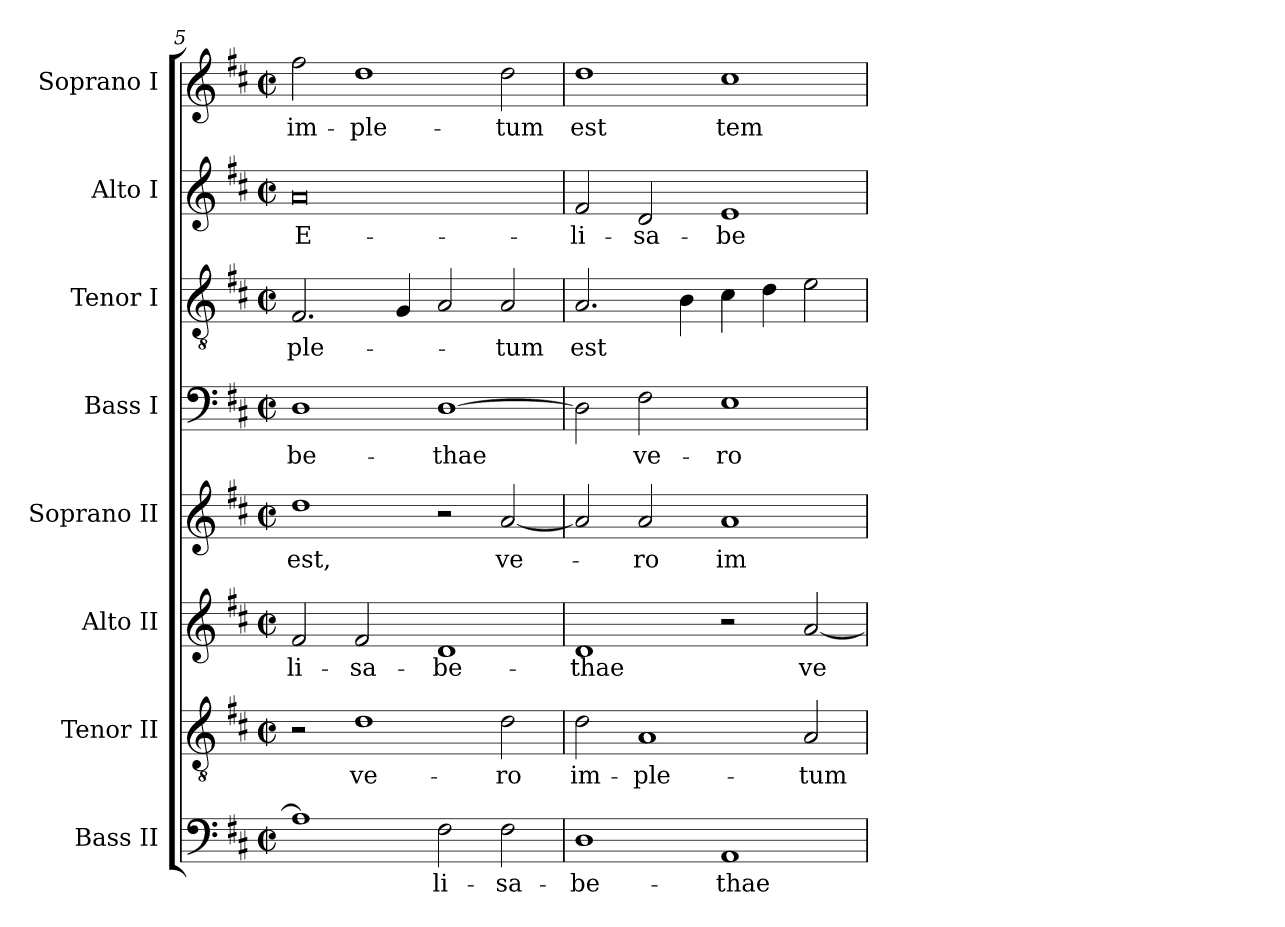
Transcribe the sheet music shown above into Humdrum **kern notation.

**kern	**text	**kern	**text	**kern	**text	**kern	**text	**kern	**text	**kern	**text	**kern	**text	**kern	**text
*part8	*part8	*part7	*part7	*part6	*part6	*part5	*part5	*part4	*part4	*part3	*part3	*part2	*part2	*part1	*part1
*staff8	*staff8	*staff7	*staff7	*staff6	*staff6	*staff5	*staff5	*staff4	*staff4	*staff3	*staff3	*staff2	*staff2	*staff1	*staff1
*I"Bass II	*	*I"Tenor II	*	*I"Alto II	*	*I"Soprano II	*	*I"Bass I	*	*I"Tenor I	*	*I"Alto I	*	*I"Soprano I	*
*I'B. II	*	*	*	*	*	*	*	*	*	*	*	*	*	*	*
*clefF4	*	*clefGv2	*	*clefG2	*	*clefG2	*	*clefF4	*	*clefGv2	*	*clefG2	*	*clefG2	*
*	*	*	*	*	*	*	*	*ITrd7c12	*	*	*	*ITrd7c12	*	*	*
*k[f#c#]	*	*k[f#c#]	*	*k[f#c#]	*	*k[f#c#]	*	*k[f#c#]	*	*k[f#c#]	*	*k[f#c#]	*	*k[f#c#]	*
*D:	*	*D:	*	*D:	*	*D:	*	*D:	*	*D:	*	*D:	*	*D:	*
*M2/2	*	*M2/2	*	*M2/2	*	*M2/2	*	*M2/2	*	*M2/2	*	*M2/2	*	*M2/2	*
*met(c|)	*	*met(c|)	*	*met(c|)	*	*met(c|)	*	*met(c|)	*	*met(c|)	*	*met(c|)	*	*met(c|)	*
=5	=5	=5	=5	=5	=5	=5	=5	=5	=5	=5	=5	=5	=5	=5	=5
!	!	!	!	!	!LO:LY:b:color=#000000	!	!	!	!	!	!	!	!	!	!
!	!	!	!	!	!	!	!LO:LY:b:color=#000000	!	!	!	!	!	!	!	!
!	!	!	!	!	!	!	!	!	!LO:LY:b:color=#000000	!	!	!	!	!	!
!	!	!	!	!	!	!	!	!	!	!	!LO:LY:b:color=#000000	!	!	!	!
!	!	!	!	!	!	!	!	!	!	!	!	!	!LO:LY:b:color=#000000	!	!
!	!	!	!	!	!	!	!	!	!	!	!	!	!	!	!LO:LY:b:color=#000000
1Ai]	.	2r	.	2f#i/	-li-	1ddi	est,	1DDi	-be-	2.F#i/	-ple-	0Ai	E-	2ff#i\	im-
!	!	!	!LO:LY:b:color=#000000	!	!	!	!	!	!	!	!	!	!	!	!
!	!	!	!	!	!LO:LY:b:color=#000000	!	!	!	!	!	!	!	!	!	!
!	!	!	!	!	!	!	!	!	!	!	!	!	!	!	!LO:LY:b:color=#000000
.	.	1di	ve-	2f#i/	-sa-	.	.	.	.	.	.	.	.	1ddi	-ple-
.	.	.	.	.	.	.	.	.	.	4Gi/	.	.	.	.	.
!	!LO:LY:b:color=#000000	!	!	!	!	!	!	!	!	!	!	!	!	!	!
!	!	!	!	!	!LO:LY:b:color=#000000	!	!	!	!	!	!	!	!	!	!
!	!	!	!	!	!	!	!	!	!LO:LY:b:color=#000000	!	!	!	!	!	!
2F#i\	-li-	.	.	1di	-be-	2r	.	[>1DDi	-thae	2Ai/	.	.	.	.	.
!	!LO:LY:b:color=#000000	!	!	!	!	!	!	!	!	!	!	!	!	!	!
!	!	!	!LO:LY:b:color=#000000	!	!	!	!	!	!	!	!	!	!	!	!
!	!	!	!	!	!	!	!LO:LY:b:color=#000000	!	!	!	!	!	!	!	!
!	!	!	!	!	!	!	!	!	!	!	!LO:LY:b:color=#000000	!	!	!	!
!	!	!	!	!	!	!	!	!	!	!	!	!	!	!	!LO:LY:b:color=#000000
2F#i\	-sa-	2di\	-ro	.	.	[<2ai/	ve-	.	.	2Ai/	-tum	.	.	2ddi\	-tum
!!LO:LB:g=z
=6	=6	=6	=6	=6	=6	=6	=6	=6	=6	=6	=6	=6	=6	=6	=6
!	!LO:LY:b:color=#000000	!	!	!	!	!	!	!	!	!	!	!	!	!	!
!	!	!	!LO:LY:b:color=#000000	!	!	!	!	!	!	!	!	!	!	!	!
!	!	!	!	!	!LO:LY:b:color=#000000	!	!	!	!	!	!	!	!	!	!
!	!	!	!	!	!	!	!	!	!	!	!LO:LY:b:color=#000000	!	!	!	!
!	!	!	!	!	!	!	!	!	!	!	!	!	!LO:LY:b:color=#000000	!	!
!	!	!	!	!	!	!	!	!	!	!	!	!	!	!	!LO:LY:b:color=#000000
1Di	-be-	2di\	im-	1di	-thae	2ai/]	.	2DDi\]	.	2.Ai/	est	2F#i/	-li-	1ddi	est
!	!	!	!LO:LY:b:color=#000000	!	!	!	!	!	!	!	!	!	!	!	!
!	!	!	!	!	!	!	!LO:LY:b:color=#000000	!	!	!	!	!	!	!	!
!	!	!	!	!	!	!	!	!	!LO:LY:b:color=#000000	!	!	!	!	!	!
!	!	!	!	!	!	!	!	!	!	!	!	!	!LO:LY:b:color=#000000	!	!
.	.	1Ai	-ple-	.	.	2ai/	-ro	2FF#i\	ve-	.	.	2Di/	-sa-	.	.
.	.	.	.	.	.	.	.	.	.	4Bi\	.	.	.	.	.
!	!LO:LY:b:color=#000000	!	!	!	!	!	!	!	!	!	!	!	!	!	!
!	!	!	!	!	!	!	!LO:LY:b:color=#000000	!	!	!	!	!	!	!	!
!	!	!	!	!	!	!	!	!	!LO:LY:b:color=#000000	!	!	!	!	!	!
!	!	!	!	!	!	!	!	!	!	!	!	!	!LO:LY:b:color=#000000	!	!
!	!	!	!	!	!	!	!	!	!	!	!	!	!	!	!LO:LY:b:color=#000000
1AAi	-thae	.	.	2r	.	1ai	im-	1EEi	-ro	4c#i\	.	1Ei	-be-	1cc#i	tem-
.	.	.	.	.	.	.	.	.	.	4di\	.	.	.	.	.
!	!	!	!LO:LY:b:color=#000000	!	!	!	!	!	!	!	!	!	!	!	!
!	!	!	!	!	!LO:LY:b:color=#000000	!	!	!	!	!	!	!	!	!	!
.	.	2Ai/	-tum	[<2ai/	ve-	.	.	.	.	2ei\	.	.	.	.	.
=	=	=	=	=	=	=	=	=	=	=	=	=	=	=	=
*-	*-	*-	*-	*-	*-	*-	*-	*-	*-	*-	*-	*-	*-	*-	*-
